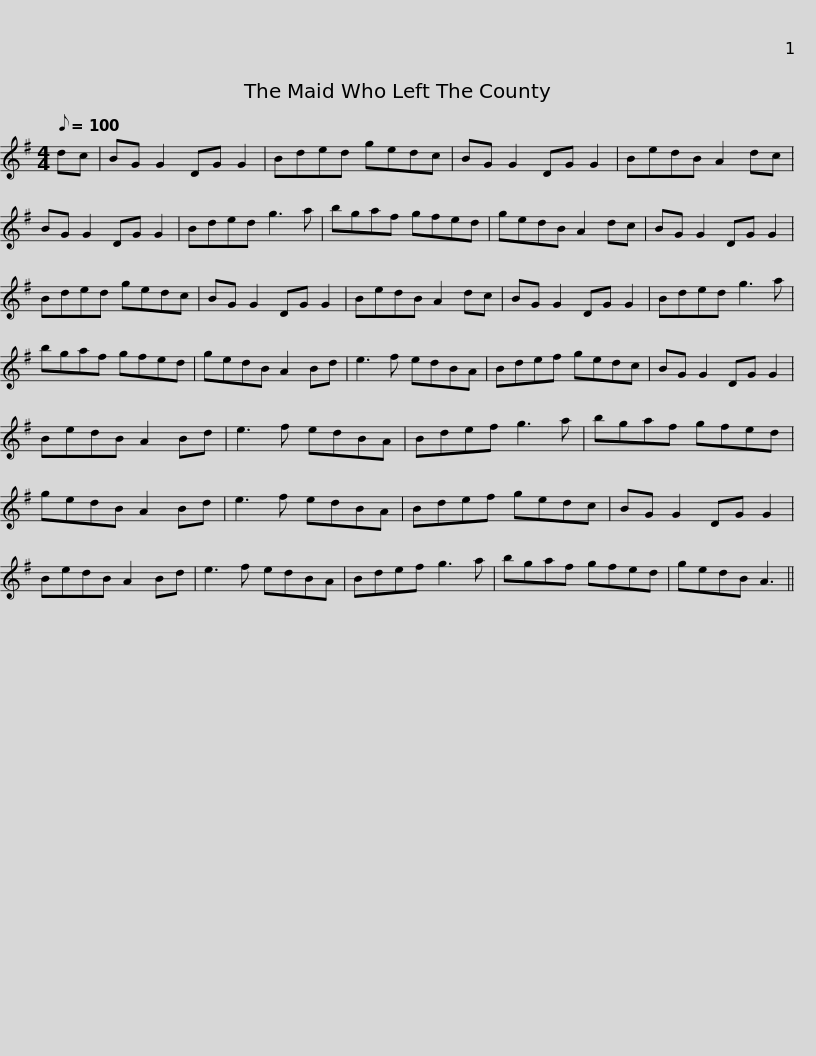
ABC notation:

X:1
L:1/8
Q:1/8=100
M:4/4
I:linebreak $
K:G
V:1 treble
V:1
 dc | BG G2 DG G2 | Bded gedc | BG G2 DG G2 | BedB A2 dc | %5
 BG G2 DG G2 | Bded g3 a |$ bgaf gfed | gedB A2 dc | BG G2 DG G2 | %10
 Bded gedc | BG G2 DG G2 | BedB A2 dc |$ BG G2 DG G2 | Bded g3 a | %15
 bgaf gfed | gedB A2 Bd | e3 f edBA | Bdef gedc |$ BG G2 DG G2 | %20
 BedB A2 Bd | e3 f edBA | Bdef g3 a | bgaf gfed | gedB A2 Bd |$ %25
 e3 f edBA | Bdef gedc | BG G2 DG G2 | BedB A2 Bd | e3 f edBA | %30
 Bdef g3 a |$ bgaf gfed | gedB A3 || %33
